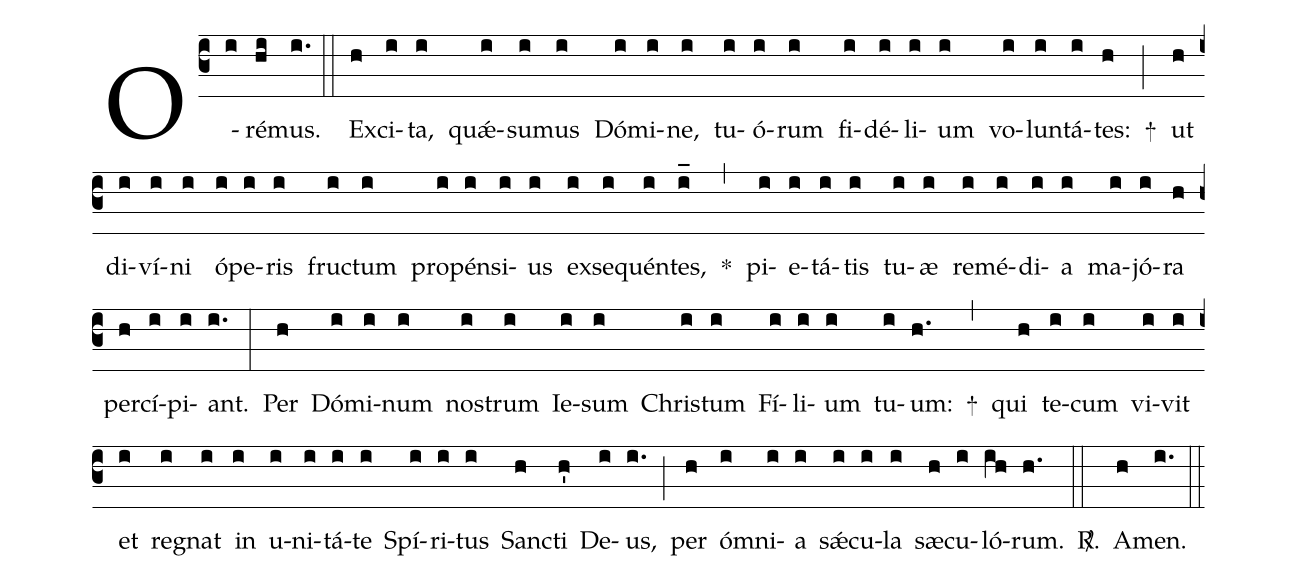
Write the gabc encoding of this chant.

%%
(c3)
O(i)ré(hi)mus.(i.) (::)

Ex(h)ci(i)ta,(i) quǽ(i)su(i)mus(i) Dó(i)mi(i)ne,(i) tu(i)ó(i)rum(i) fi(i)dé(i)li(i)um(i) vo(i)lun(i)tá(i)tes:(h) +(;)
ut(h) di(i)ví(i)ni(i) ó(i)pe(i)ris(i) fruc(i)tum(i) pro(i)pén(i)si(i)us(i) ex(i)se(i)quén(i)tes,(i_) *(,)
pi(i)e(i)tá(i)tis(i) tu(i)æ(i) re(i)mé(i)di(i)a(i) ma(i)jó(i)ra(h) per(h)cí(i)pi(i)ant.(i.) (:)

Per(h) Dó(i)mi(i)num(i) nos(i)trum(i) Ie(i)sum(i) Chris(i)tum(i) Fí(i)li(i)um(i) tu(i)um:(h.) +(,)
qui(h) te(i)cum(i) vi(i)vit(i) et(i) reg(i)nat(i) in(i) u(i)ni(i)tá(i)te(i) Spí(i)ri(i)tus(i) San(h)cti(h') De(i)us,(i.) (;)
per(h) óm(i)ni(i)a(i) sǽ(i)cu(i)la(i) sæ(h)cu(i)ló(ih)rum.(h.) <sp>R/</sp>.(::)
A(h)men.(i.) (::)
